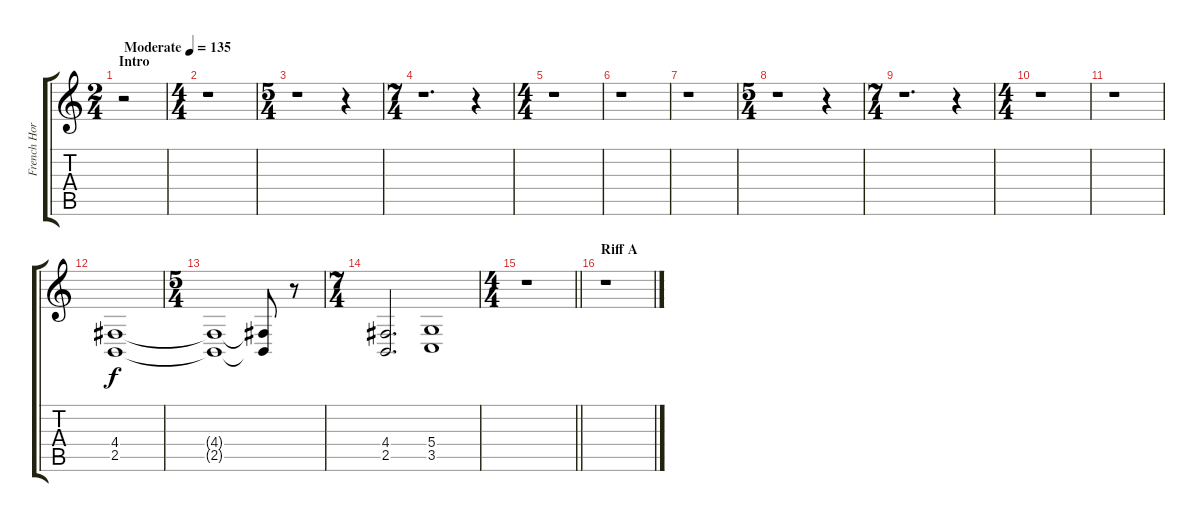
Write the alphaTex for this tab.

\track ("French Horn" "French Hor") {instrument frenchhorn}
\staff {score tabs}
\tuning (E4 B3 G3 D3 A2 E2) {hide}
\ts (2 4)
\section ("" "Intro")
\tempo (135 "Moderate")
\clef g2
\ks c
r.2{dy f instrument frenchhorn} |
\ts (4 4)
r.1 |
\ts (5 4)
r.1 r.4 |
\ts (7 4)
r.1{d} r.4 |
\ts (4 4)
r.1 |
r.1 |
r.1 |
\ts (5 4)
r.1 r.4 |
\ts (7 4)
r.1{d} r.4 |
\ts (4 4)
r.1 |
r.1 |
(4.4 2.5).1 |
\ts (5 4)
(4.4{t} 2.5{t}).1 (4.4{t} 2.5{t}).8 r.8 |
\ts (7 4)
(4.4 2.5).2{d} (5.4 3.5).1 |
\ts (4 4)
\barLineRight lightlight
r.1 |
\section ("" "Riff A")
r.1
